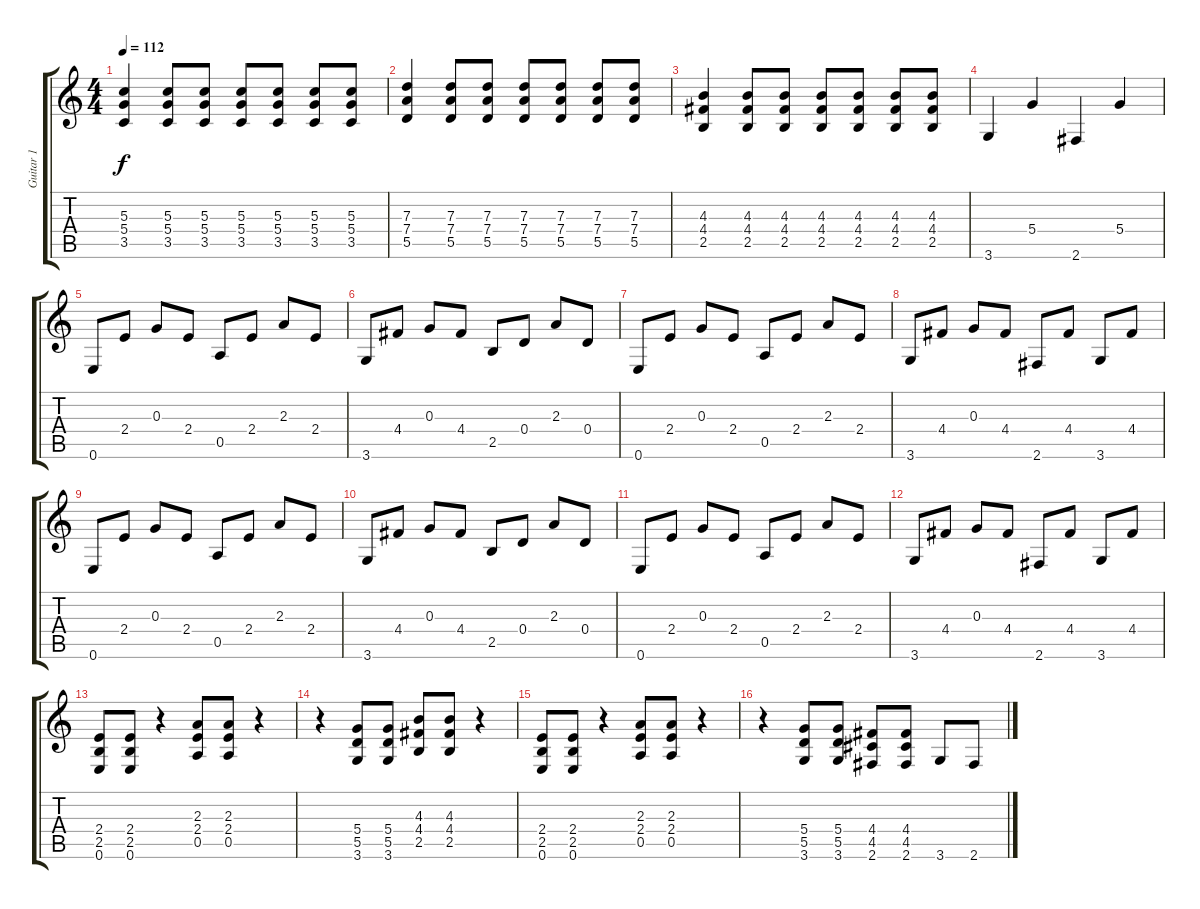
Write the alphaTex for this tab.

\track ("Guitar 1" "Guitar 1") {instrument distortionguitar}
\staff {score tabs}
\tuning (E4 B3 G3 D3 A2 E2) {hide}
\ts (4 4)
\tempo 112
\clef g2
\ks c
(5.3 5.4 3.5).4{dy f} (5.3 5.4 3.5).8 (5.3 5.4 3.5).8 (5.3 5.4 3.5).8 (5.3 5.4 3.5).8 (5.3 5.4 3.5).8 (5.3 5.4 3.5).8 |
(7.3 7.4 5.5).4 (7.3 7.4 5.5).8 (7.3 7.4 5.5).8 (7.3 7.4 5.5).8 (7.3 7.4 5.5).8 (7.3 7.4 5.5).8 (7.3 7.4 5.5).8 |
(4.3 4.4 2.5).4 (4.3 4.4 2.5).8 (4.3 4.4 2.5).8 (4.3 4.4 2.5).8 (4.3 4.4 2.5).8 (4.3 4.4 2.5).8 (4.3 4.4 2.5).8 |
3.6.4 5.4.4 2.6.4 5.4.4 |
0.6.8 2.4.8 0.3.8 2.4.8 0.5.8 2.4.8 2.3.8 2.4.8 |
3.6.8 4.4.8 0.3.8 4.4.8 2.5.8 0.4.8 2.3.8 0.4.8 |
0.6.8 2.4.8 0.3.8 2.4.8 0.5.8 2.4.8 2.3.8 2.4.8 |
3.6.8 4.4.8 0.3.8 4.4.8 2.6.8 4.4.8 3.6.8 4.4.8 |
0.6.8 2.4.8 0.3.8 2.4.8 0.5.8 2.4.8 2.3.8 2.4.8 |
3.6.8 4.4.8 0.3.8 4.4.8 2.5.8 0.4.8 2.3.8 0.4.8 |
0.6.8 2.4.8 0.3.8 2.4.8 0.5.8 2.4.8 2.3.8 2.4.8 |
3.6.8 4.4.8 0.3.8 4.4.8 2.6.8 4.4.8 3.6.8 4.4.8 |
(2.4 2.5 0.6).8{instrument electricguitarmuted} (2.4 2.5 0.6).8 r.4 (2.3 2.4 0.5).8 (2.3 2.4 0.5).8 r.4 |
r.4 (5.4 5.5 3.6).8 (5.4 5.5 3.6).8 (4.3 4.4 2.5).8 (4.3 4.4 2.5).8 r.4 |
(2.4 2.5 0.6).8 (2.4 2.5 0.6).8 r.4 (2.3 2.4 0.5).8 (2.3 2.4 0.5).8 r.4 |
r.4 (5.4 5.5 3.6).8 (5.4 5.5 3.6).8 (4.4 4.5 2.6).8 (4.4 4.5 2.6).8 3.6.8 2.6.8
